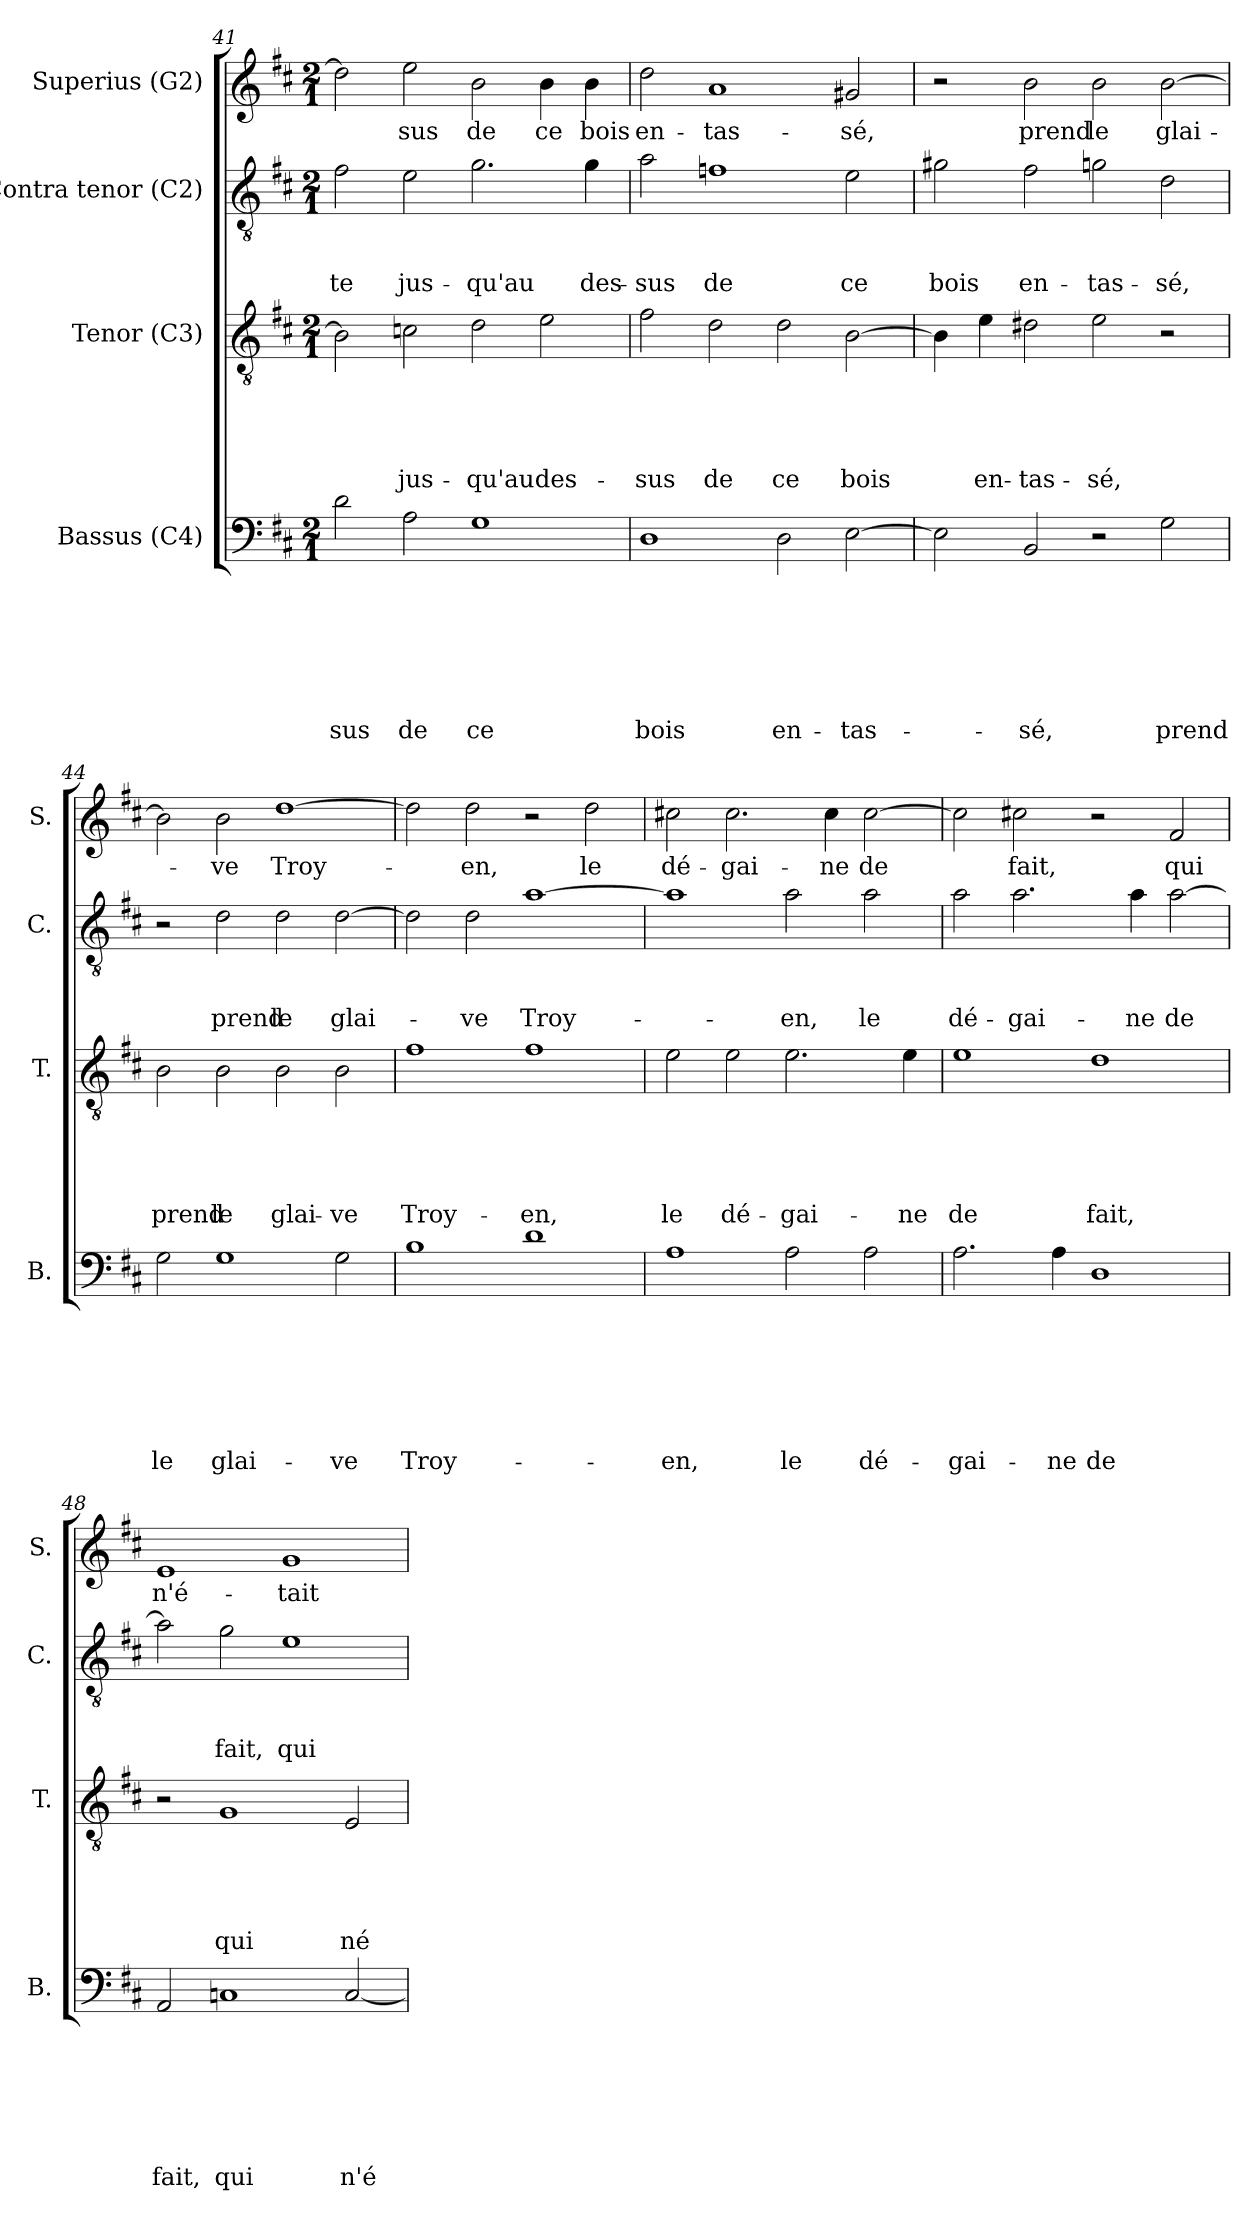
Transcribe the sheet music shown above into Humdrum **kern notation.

**kern	**text	**text	**text	**text	**text	**text	**text	**kern	**text	**text	**text	**text	**text	**kern	**text	**text	**text	**kern	**text
*part4	*part4	*part4	*part4	*part4	*part4	*part4	*part4	*part3	*part3	*part3	*part3	*part3	*part3	*part2	*part2	*part2	*part2	*part1	*part1
*staff4	*staff4	*staff4	*staff4	*staff4	*staff4	*staff4	*staff4	*staff3	*staff3	*staff3	*staff3	*staff3	*staff3	*staff2	*staff2	*staff2	*staff2	*staff1	*staff1
*I"Bassus (C4)	*	*	*	*	*	*	*	*I"Tenor (C3)	*	*	*	*	*	*I"Contra tenor (C2)	*	*	*	*I"Superius (G2)	*
*I'B.	*	*	*	*	*	*	*	*I'T.	*	*	*	*	*	*I'C.	*	*	*	*I'S.	*
*clefF4	*	*	*	*	*	*	*	*clefGv2	*	*	*	*	*	*clefGv2	*	*	*	*clefG2	*
*k[f#c#]	*	*	*	*	*	*	*	*k[f#c#]	*	*	*	*	*	*k[f#c#]	*	*	*	*k[f#c#]	*
*D:	*	*	*	*	*	*	*	*D:	*	*	*	*	*	*D:	*	*	*	*D:	*
*M2/1	*	*	*	*	*	*	*	*M2/1	*	*	*	*	*	*M2/1	*	*	*	*M2/1	*
=41	=41	=41	=41	=41	=41	=41	=41	=41	=41	=41	=41	=41	=41	=41	=41	=41	=41	=41	=41
!	!	!	!	!	!	!	!LO:LY:b	!	!	!	!	!	!	!	!	!	!LO:LY:b	!	!
2d\	.	.	.	.	.	.	-sus	2B\]	.	.	.	.	.	2f#\	.	.	-te	2dd\]	.
!	!	!	!	!	!	!	!LO:LY:b	!	!	!	!	!	!LO:LY:b	!	!	!	!LO:LY:b	!	!LO:LY:b
2A\	.	.	.	.	.	.	de	2cn\	.	.	.	.	jus-	2e\	.	.	jus-	2ee\	-sus
!	!	!	!	!	!	!	!LO:LY:b	!	!	!	!	!	!LO:LY:b	!	!	!	!LO:LY:b	!	!LO:LY:b
1G	.	.	.	.	.	.	ce	2d\	.	.	.	.	-qu'au	2.g\	.	.	-qu'au	2b\	de
!	!	!	!	!	!	!	!	!	!	!	!	!	!LO:LY:b	!	!	!	!	!	!LO:LY:b
.	.	.	.	.	.	.	.	2e\	.	.	.	.	des-	.	.	.	.	4b\	ce
!	!	!	!	!	!	!	!	!	!	!	!	!	!	!	!	!	!LO:LY:b	!	!LO:LY:b
.	.	.	.	.	.	.	.	.	.	.	.	.	.	4g\	.	.	des-	4b\	bois
!!LO:LB:g=z
=42	=42	=42	=42	=42	=42	=42	=42	=42	=42	=42	=42	=42	=42	=42	=42	=42	=42	=42	=42
!	!	!	!	!	!	!	!LO:LY:b	!	!	!	!	!	!LO:LY:b	!	!	!	!LO:LY:b	!	!LO:LY:b
1D	.	.	.	.	.	.	bois	2f#\	.	.	.	.	-sus	2a\	.	.	-sus	2dd\	en-
!	!	!	!	!	!	!	!	!	!	!	!	!	!LO:LY:b	!	!	!	!LO:LY:b	!	!LO:LY:b
.	.	.	.	.	.	.	.	2d\	.	.	.	.	de	1fn	.	.	de	1a	-tas-
!	!	!	!	!	!	!	!LO:LY:b	!	!	!	!	!	!LO:LY:b	!	!	!	!	!	!
2D\	.	.	.	.	.	.	en-	2d\	.	.	.	.	ce	.	.	.	.	.	.
!	!	!	!	!	!	!	!LO:LY:b	!	!	!	!	!	!LO:LY:b	!	!	!	!LO:LY:b	!	!LO:LY:b
[>2E\	.	.	.	.	.	.	-tas-	[>2B\	.	.	.	.	bois	2e\	.	.	ce	2g#X/	-sé,
=43	=43	=43	=43	=43	=43	=43	=43	=43	=43	=43	=43	=43	=43	=43	=43	=43	=43	=43	=43
!	!	!	!	!	!	!	!	!	!	!	!	!	!	!	!	!	!LO:LY:b	!	!
2E\]	.	.	.	.	.	.	.	4B\]	.	.	.	.	.	2g#X\	.	.	bois	2r	.
!	!	!	!	!	!	!	!	!	!	!	!	!	!LO:LY:b	!	!	!	!	!	!
.	.	.	.	.	.	.	.	4e\	.	.	.	.	en-	.	.	.	.	.	.
!	!	!	!	!	!	!	!LO:LY:b	!	!	!	!	!	!LO:LY:b	!	!	!	!LO:LY:b	!	!LO:LY:b
2BB/	.	.	.	.	.	.	-sé,	2d#X\	.	.	.	.	-tas-	2f#\	.	.	en-	2b\	prend
!	!	!	!	!	!	!	!	!	!	!	!	!	!LO:LY:b	!	!	!	!LO:LY:b	!	!LO:LY:b
2r	.	.	.	.	.	.	.	2e\	.	.	.	.	-sé,	2g\	.	.	-tas-	2b\	le
!	!	!	!	!	!	!	!LO:LY:b	!	!	!	!	!	!	!	!	!	!LO:LY:b	!	!LO:LY:b
2G\	.	.	.	.	.	.	prend	2r	.	.	.	.	.	2d\	.	.	-sé,	[>2b\	glai-
=44	=44	=44	=44	=44	=44	=44	=44	=44	=44	=44	=44	=44	=44	=44	=44	=44	=44	=44	=44
!	!	!	!	!	!	!	!LO:LY:b	!	!	!	!	!	!LO:LY:b	!	!	!	!	!	!
2G\	.	.	.	.	.	.	le	2B\	.	.	.	.	prend	2r	.	.	.	2b\]	.
!	!	!	!	!	!	!	!LO:LY:b	!	!	!	!	!	!LO:LY:b	!	!	!	!LO:LY:b	!	!LO:LY:b
1G	.	.	.	.	.	.	glai-	2B\	.	.	.	.	le	2d\	.	.	prend	2b\	-ve
!	!	!	!	!	!	!	!	!	!	!	!	!	!LO:LY:b	!	!	!	!LO:LY:b	!	!LO:LY:b
.	.	.	.	.	.	.	.	2B\	.	.	.	.	glai-	2d\	.	.	le	[>1dd	Troy-
!	!	!	!	!	!	!	!LO:LY:b	!	!	!	!	!	!LO:LY:b	!	!	!	!LO:LY:b	!	!
2G\	.	.	.	.	.	.	-ve	2B\	.	.	.	.	-ve	[>2d\	.	.	glai-	.	.
=45	=45	=45	=45	=45	=45	=45	=45	=45	=45	=45	=45	=45	=45	=45	=45	=45	=45	=45	=45
!	!	!	!	!	!	!	!LO:LY:b	!	!	!	!	!	!LO:LY:b	!	!	!	!	!	!
1B	.	.	.	.	.	.	Troy-	1f#	.	.	.	.	Troy-	2d\]	.	.	.	2dd\]	.
!	!	!	!	!	!	!	!	!	!	!	!	!	!	!	!	!	!LO:LY:b	!	!LO:LY:b
.	.	.	.	.	.	.	.	.	.	.	.	.	.	2d\	.	.	-ve	2dd\	-en,
!	!	!	!	!	!	!	!	!	!	!	!	!	!LO:LY:b	!	!	!	!LO:LY:b	!	!
1d	.	.	.	.	.	.	.	1f#	.	.	.	.	-en,	[>1a	.	.	Troy-	2r	.
!	!	!	!	!	!	!	!	!	!	!	!	!	!	!	!	!	!	!	!LO:LY:b
.	.	.	.	.	.	.	.	.	.	.	.	.	.	.	.	.	.	2dd\	le
!!LO:PB:g=z
=46	=46	=46	=46	=46	=46	=46	=46	=46	=46	=46	=46	=46	=46	=46	=46	=46	=46	=46	=46
!	!	!	!	!	!	!	!LO:LY:b	!	!	!	!	!	!LO:LY:b	!	!	!	!	!	!LO:LY:b
1A	.	.	.	.	.	.	-en,	2e\	.	.	.	.	le	1a]	.	.	.	2cc#X\	dé-
!	!	!	!	!	!	!	!	!	!	!	!	!	!LO:LY:b	!	!	!	!	!	!LO:LY:b
.	.	.	.	.	.	.	.	2e\	.	.	.	.	dé-	.	.	.	.	2.cc#\	-gai-
!	!	!	!	!	!	!	!LO:LY:b	!	!	!	!	!	!LO:LY:b	!	!	!	!LO:LY:b	!	!
2A\	.	.	.	.	.	.	le	2.e\	.	.	.	.	-gai-	2a\	.	.	-en,	.	.
!	!	!	!	!	!	!	!	!	!	!	!	!	!	!	!	!	!	!	!LO:LY:b
.	.	.	.	.	.	.	.	.	.	.	.	.	.	.	.	.	.	4cc#\	-ne
!	!	!	!	!	!	!	!LO:LY:b	!	!	!	!	!	!	!	!	!	!LO:LY:b	!	!LO:LY:b
2A\	.	.	.	.	.	.	dé-	.	.	.	.	.	.	2a\	.	.	le	[>2cc#\	de
!	!	!	!	!	!	!	!	!	!	!	!	!	!LO:LY:b	!	!	!	!	!	!
.	.	.	.	.	.	.	.	4e\	.	.	.	.	-ne	.	.	.	.	.	.
=47	=47	=47	=47	=47	=47	=47	=47	=47	=47	=47	=47	=47	=47	=47	=47	=47	=47	=47	=47
!	!	!	!	!	!	!	!LO:LY:b	!	!	!	!	!	!LO:LY:b	!	!	!	!LO:LY:b	!	!
2.A\	.	.	.	.	.	.	-gai-	1e	.	.	.	.	de	2a\	.	.	dé-	2cc#\]	.
!	!	!	!	!	!	!	!	!	!	!	!	!	!	!	!	!	!LO:LY:b	!	!LO:LY:b
.	.	.	.	.	.	.	.	.	.	.	.	.	.	2.a\	.	.	-gai-	2cc#X\	fait,
!	!	!	!	!	!	!	!LO:LY:b	!	!	!	!	!	!	!	!	!	!	!	!
4A\	.	.	.	.	.	.	-ne	.	.	.	.	.	.	.	.	.	.	.	.
!	!	!	!	!	!	!	!LO:LY:b	!	!	!	!	!	!LO:LY:b	!	!	!	!	!	!
1D	.	.	.	.	.	.	de	1d	.	.	.	.	fait,	.	.	.	.	2r	.
!	!	!	!	!	!	!	!	!	!	!	!	!	!	!	!	!	!LO:LY:b	!	!
.	.	.	.	.	.	.	.	.	.	.	.	.	.	4a\	.	.	-ne	.	.
!	!	!	!	!	!	!	!	!	!	!	!	!	!	!	!	!	!LO:LY:b	!	!LO:LY:b
.	.	.	.	.	.	.	.	.	.	.	.	.	.	[>2a\	.	.	de	2f#/	qui
=48	=48	=48	=48	=48	=48	=48	=48	=48	=48	=48	=48	=48	=48	=48	=48	=48	=48	=48	=48
!	!	!	!	!	!	!	!LO:LY:b	!	!	!	!	!	!	!	!	!	!	!	!LO:LY:b
2AA/	.	.	.	.	.	.	fait,	2r	.	.	.	.	.	2a\]	.	.	.	1e	n'é-
!	!	!	!	!	!	!	!LO:LY:b	!	!	!	!	!	!LO:LY:b	!	!	!	!LO:LY:b	!	!
1Cn	.	.	.	.	.	.	qui	1G	.	.	.	.	qui	2g\	.	.	fait,	.	.
!	!	!	!	!	!	!	!	!	!	!	!	!	!	!	!	!	!LO:LY:b	!	!LO:LY:b
.	.	.	.	.	.	.	.	.	.	.	.	.	.	1e	.	.	qui	1g	-tait
!	!	!	!	!	!	!	!LO:LY:b	!	!	!	!	!	!LO:LY:b	!	!	!	!	!	!
[<2C/	.	.	.	.	.	.	n'é-	2E/	.	.	.	.	né-	.	.	.	.	.	.
=	=	=	=	=	=	=	=	=	=	=	=	=	=	=	=	=	=	=	=
*-	*-	*-	*-	*-	*-	*-	*-	*-	*-	*-	*-	*-	*-	*-	*-	*-	*-	*-	*-
